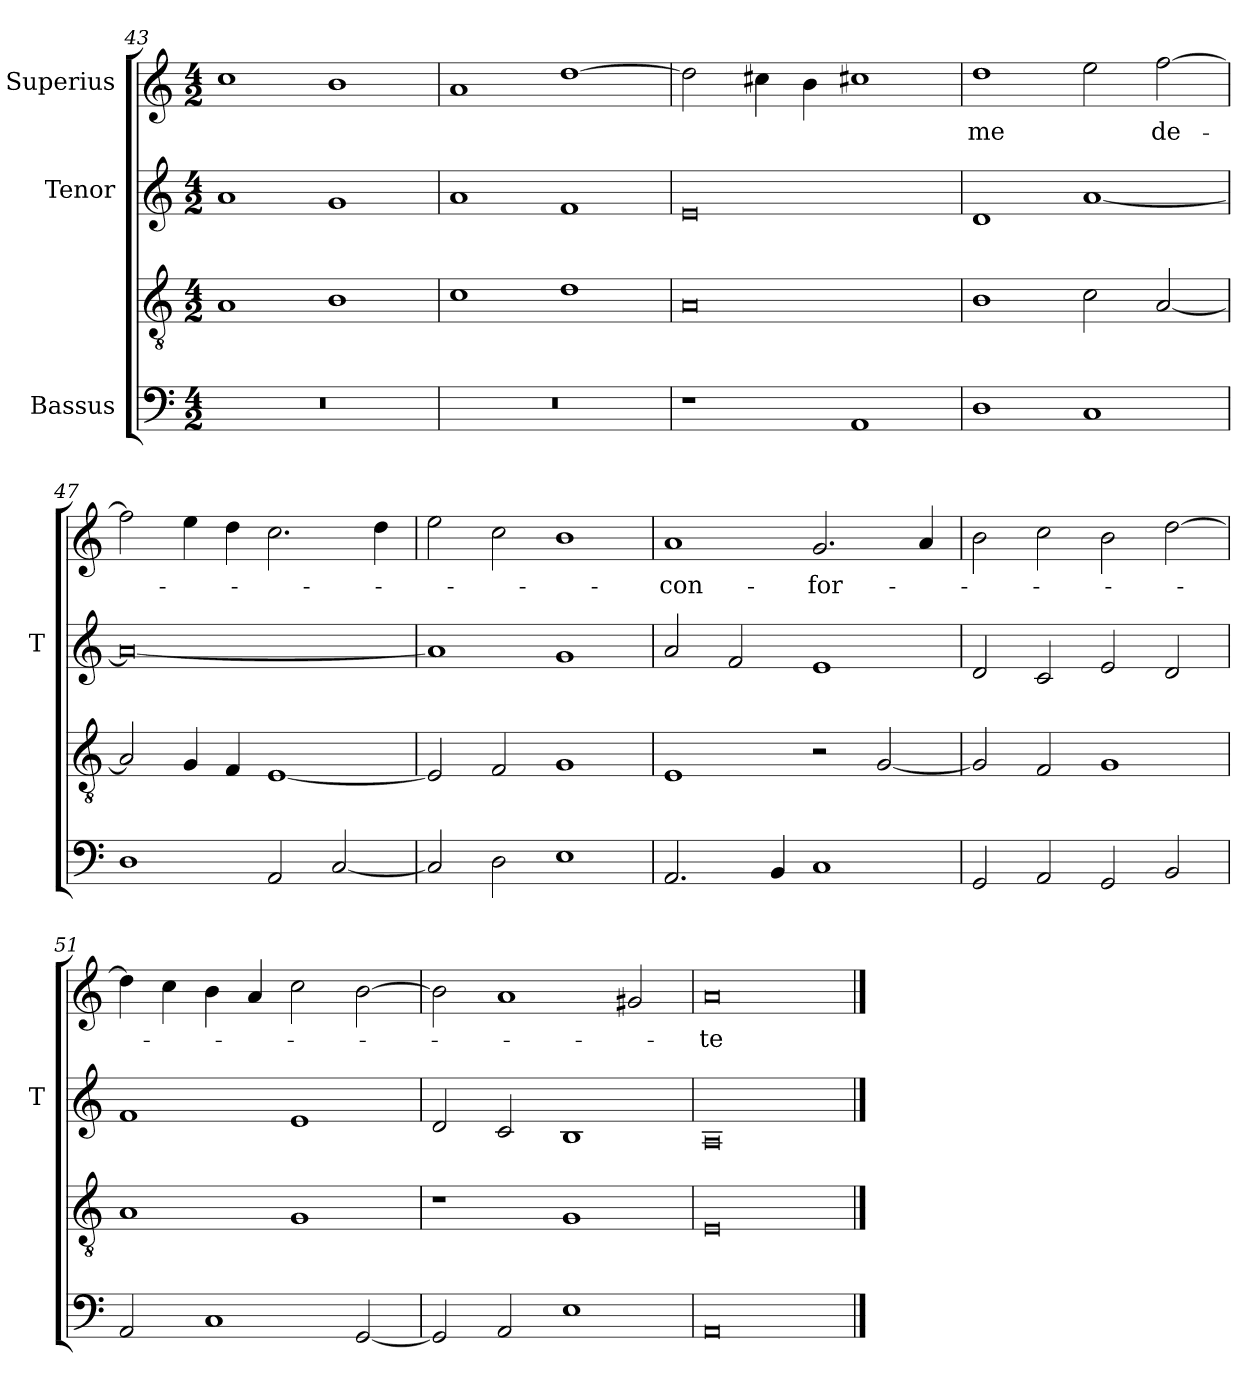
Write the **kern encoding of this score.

**kern	**kern	**kern	**kern	**text
*part4	*part3	*part2	*part1	*part1
*staff4	*staff3	*staff2	*staff1	*staff1
*I"Bassus	*	*I"Tenor	*I"Superius	*
*	*	*I'T	*	*
*clefF4	*clefGv2	*clefG2	*clefG2	*
*M4/2	*M4/2	*M4/2	*M4/2	*
=43	=43	=43	=43	=43
0r	1A	1a	1cc	.
.	1B	1g	1b	.
=44	=44	=44	=44	=44
0r	1c	1a	1a	.
.	1d	1f	[1dd	.
=45	=45	=45	=45	=45
1r	0A	0e	2dd]	.
.	.	.	4cc#X	.
.	.	.	4b	.
1AA	.	.	1cc#X	.
=46	=46	=46	=46	=46
1D	1B	1d	1dd	-me
1C	2c	[1a	2ee	.
.	[2A	.	[2ff	de-
=47	=47	=47	=47	=47
1D	2A]	0a_	2ff]	.
.	4G	.	4ee	.
.	4F	.	4dd	.
2AA	[1E	.	2.cc	.
[2C	.	.	.	.
.	.	.	4dd	.
=48	=48	=48	=48	=48
2C]	2E]	1a]	2ee	.
2D	2F	.	2cc	.
1E	1G	1g	1b	.
=49	=49	=49	=49	=49
2.AA	1E	2a	1a	-con-
.	.	2f	.	.
4BB	.	.	.	.
1C	2r	1e	2.g	-for-
.	[2G	.	.	.
.	.	.	4a	.
=50	=50	=50	=50	=50
2GG	2G]	2d	2b	.
2AA	2F	2c	2cc	.
2GG	1G	2e	2b	.
2BB	.	2d	[2dd	.
=51	=51	=51	=51	=51
2AA	1A	1f	4dd]	.
.	.	.	4cc	.
1C	.	.	4b	.
.	.	.	4a	.
.	1G	1e	2cc	.
[2GG	.	.	[2b	.
=52	=52	=52	=52	=52
2GG]	1r	2d	2b]	.
2AA	.	2c	1a	.
1E	1G	1B	.	.
.	.	.	2g#X	.
=53	=53	=53	=53	=53
0AA	0E	0A	0a	-te
==	==	==	==	==
*-	*-	*-	*-	*-
